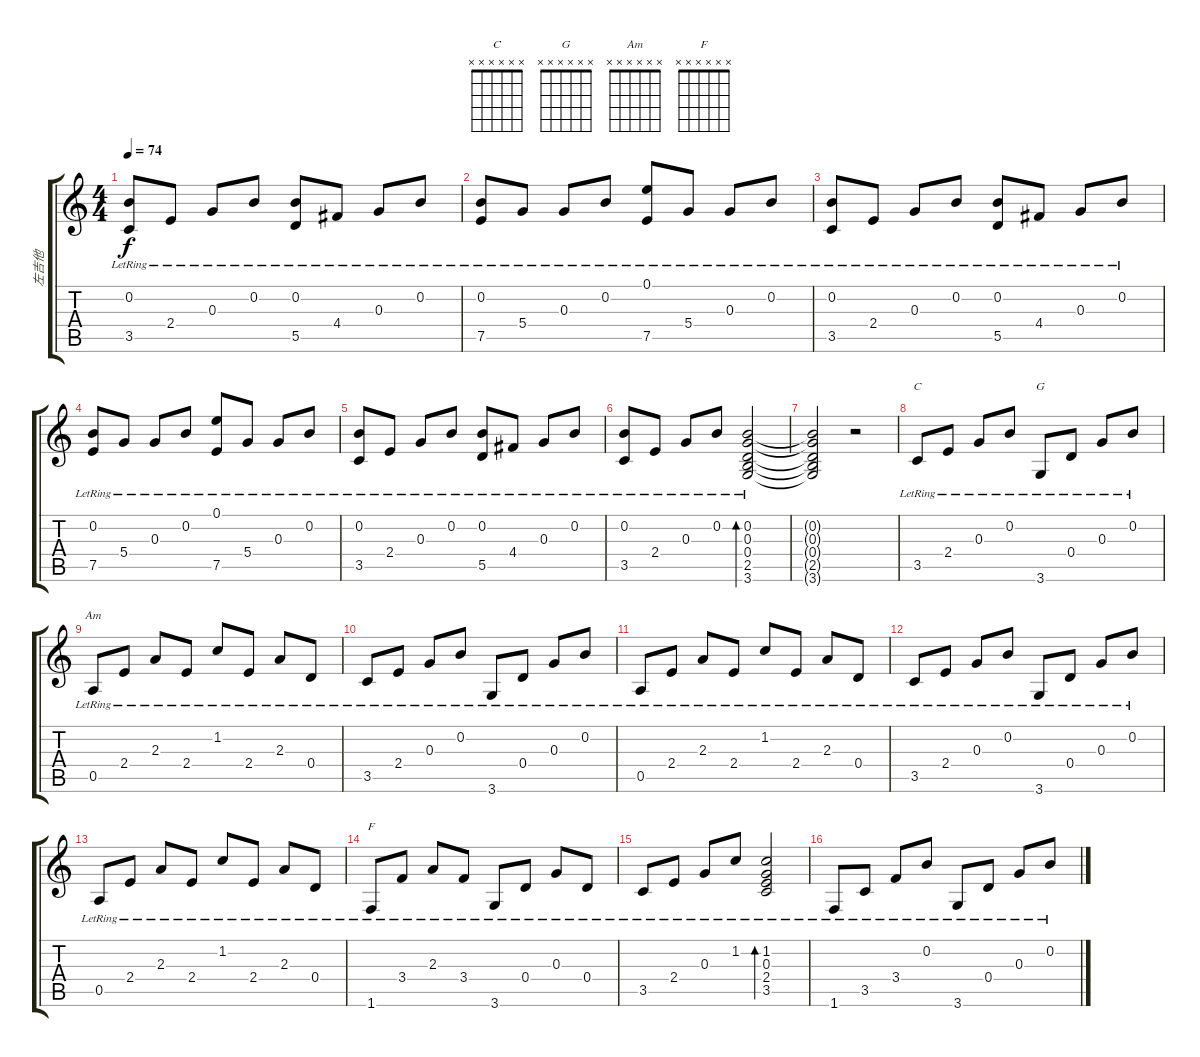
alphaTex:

\track ("左吉他" "左吉他") {instrument acousticguitarsteel}
\staff {score tabs}
\tuning (E4 B3 G3 D3 A2 E2) {hide}
\chord ("C" x x x x x x)
\chord ("G" x x x x x x)
\chord ("Am" x x x x x x)
\chord ("F" x x x x x x)
\ts (4 4)
\tempo 74
\clef g2
\ks c
(0.2{lr} 3.5{lr}).8{dy f instrument acousticguitarsteel} 2.4{lr}.8 0.3{lr}.8 0.2{lr}.8 (0.2{lr} 5.5{lr}).8 4.4{lr}.8 0.3{lr}.8 0.2{lr}.8 |
(0.2{lr} 7.5{lr}).8 5.4{lr}.8 0.3{lr}.8 0.2{lr}.8 (0.1{lr} 7.5{lr}).8 5.4{lr}.8 0.3{lr}.8 0.2{lr}.8 |
(0.2{lr} 3.5{lr}).8 2.4{lr}.8 0.3{lr}.8 0.2{lr}.8 (0.2{lr} 5.5{lr}).8 4.4{lr}.8 0.3{lr}.8 0.2{lr}.8 |
(0.2{lr} 7.5{lr}).8 5.4{lr}.8 0.3{lr}.8 0.2{lr}.8 (0.1{lr} 7.5{lr}).8 5.4{lr}.8 0.3{lr}.8 0.2{lr}.8 |
(0.2{lr} 3.5{lr}).8 2.4{lr}.8 0.3{lr}.8 0.2{lr}.8 (0.2{lr} 5.5{lr}).8 4.4{lr}.8 0.3{lr}.8 0.2{lr}.8 |
(0.2{lr} 3.5{lr}).8 2.4{lr}.8 0.3{lr}.8 0.2{lr}.8 (0.2{lr} 0.3{lr} 0.4{lr} 2.5{lr} 3.6{lr}).2{bd 240} |
(0.2{t} 0.3{t} 0.4{t} 2.5{t} 3.6{t}).2 r.2 |
3.5{lr}.8{ch "C"} 2.4{lr}.8 0.3{lr}.8 0.2{lr}.8 3.6{lr}.8{ch "G"} 0.4{lr}.8 0.3{lr}.8 0.2{lr}.8 |
0.5{lr}.8{ch "Am"} 2.4{lr}.8 2.3{lr}.8 2.4{lr}.8 1.2{lr}.8 2.4{lr}.8 2.3{lr}.8 0.4{lr}.8 |
3.5{lr}.8 2.4{lr}.8 0.3{lr}.8 0.2{lr}.8 3.6{lr}.8 0.4{lr}.8 0.3{lr}.8 0.2{lr}.8 |
0.5{lr}.8 2.4{lr}.8 2.3{lr}.8 2.4{lr}.8 1.2{lr}.8 2.4{lr}.8 2.3{lr}.8 0.4{lr}.8 |
3.5{lr}.8 2.4{lr}.8 0.3{lr}.8 0.2{lr}.8 3.6{lr}.8 0.4{lr}.8 0.3{lr}.8 0.2{lr}.8 |
0.5{lr}.8 2.4{lr}.8 2.3{lr}.8 2.4{lr}.8 1.2{lr}.8 2.4{lr}.8 2.3{lr}.8 0.4{lr}.8 |
1.6{lr}.8{ch "F"} 3.4{lr}.8 2.3{lr}.8 3.4{lr}.8 3.6{lr}.8 0.4{lr}.8 0.3{lr}.8 0.4{lr}.8 |
3.5{lr}.8 2.4{lr}.8 0.3{lr}.8 1.2{lr}.8 (1.2{lr} 0.3{lr} 2.4{lr} 3.5{lr}).2{bd 240} |
1.6{lr}.8 3.5{lr}.8 3.4{lr}.8 0.2{lr}.8 3.6{lr}.8 0.4{lr}.8 0.3{lr}.8 0.2{lr}.8
